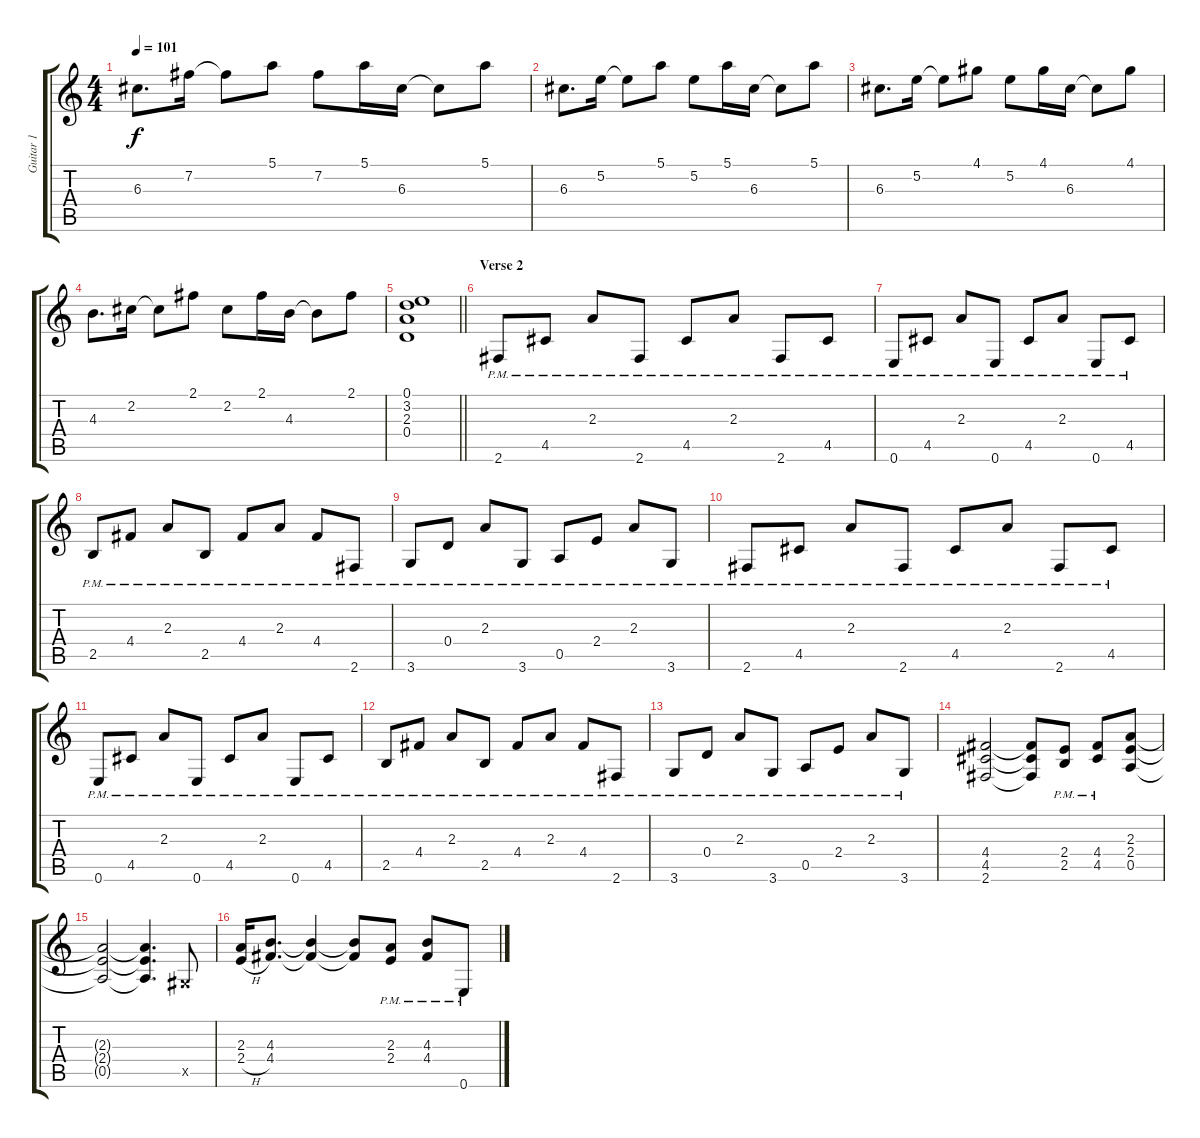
\track ("Guitar 1" "Guitar 1") {instrument acousticguitarsteel}
\staff {score tabs}
\tuning (E4 B3 G3 D3 A2 E2) {hide}
\ts (4 4)
\tempo 101
\clef g2
\ks c
6.3.8{d dy f} 7.2.16 7.2{t}.8 5.1.8 7.2.8 5.1.16 6.3.16 6.3{t}.8 5.1.8 |
6.3.8{d} 5.2.16 5.2{t}.8 5.1.8 5.2.8 5.1.16 6.3.16 6.3{t}.8 5.1.8 |
6.3.8{d} 5.2.16 5.2{t}.8 4.1.8 5.2.8 4.1.16 6.3.16 6.3{t}.8 4.1.8 |
4.3.8{d} 2.2.16 2.2{t}.8 2.1.8 2.2.8 2.1.16 4.3.16 4.3{t}.8 2.1.8 |
\barLineRight lightlight
(0.1 3.2 2.3 0.4).1 |
\section ("" "Verse 2")
2.6{pm}.8 4.5{pm}.8 2.3{pm}.8 2.6{pm}.8 4.5{pm}.8 2.3{pm}.8 2.6{pm}.8 4.5{pm}.8 |
0.6{pm}.8 4.5{pm}.8 2.3{pm}.8 0.6{pm}.8 4.5{pm}.8 2.3{pm}.8 0.6{pm}.8 4.5{pm}.8 |
2.5{pm}.8 4.4{pm}.8 2.3{pm}.8 2.5{pm}.8 4.4{pm}.8 2.3{pm}.8 4.4{pm}.8 2.6{pm}.8 |
3.6{pm}.8 0.4{pm}.8 2.3{pm}.8 3.6{pm}.8 0.5{pm}.8 2.4{pm}.8 2.3{pm}.8 3.6{pm}.8 |
2.6{pm}.8 4.5{pm}.8 2.3{pm}.8 2.6{pm}.8 4.5{pm}.8 2.3{pm}.8 2.6{pm}.8 4.5{pm}.8 |
0.6{pm}.8 4.5{pm}.8 2.3{pm}.8 0.6{pm}.8 4.5{pm}.8 2.3{pm}.8 0.6{pm}.8 4.5{pm}.8 |
2.5{pm}.8 4.4{pm}.8 2.3{pm}.8 2.5{pm}.8 4.4{pm}.8 2.3{pm}.8 4.4{pm}.8 2.6{pm}.8 |
3.6{pm}.8 0.4{pm}.8 2.3{pm}.8 3.6{pm}.8 0.5{pm}.8 2.4{pm}.8 2.3{pm}.8 3.6{pm}.8 |
(4.4 4.5 2.6).2 (4.4{t} 4.5{t} 2.6{t}).8 (2.4{pm} 2.5{pm}).8 (4.4{pm} 4.5{pm}).8 (2.3 2.4 0.5).8 |
(2.3{t} 2.4{t} 0.5{t}).2 (2.3{t} 2.4{t} 0.5{t}).4{d} -1.5{x}.8 |
(2.3 2.4{h}).16 (4.3 4.4).8{d} (4.3{t} 4.4{t}).4 (4.3{t} 4.4{t}).8 (2.3{pm} 2.4{pm}).8 (4.3{pm} 4.4{pm}).8 0.6{pm}.8
